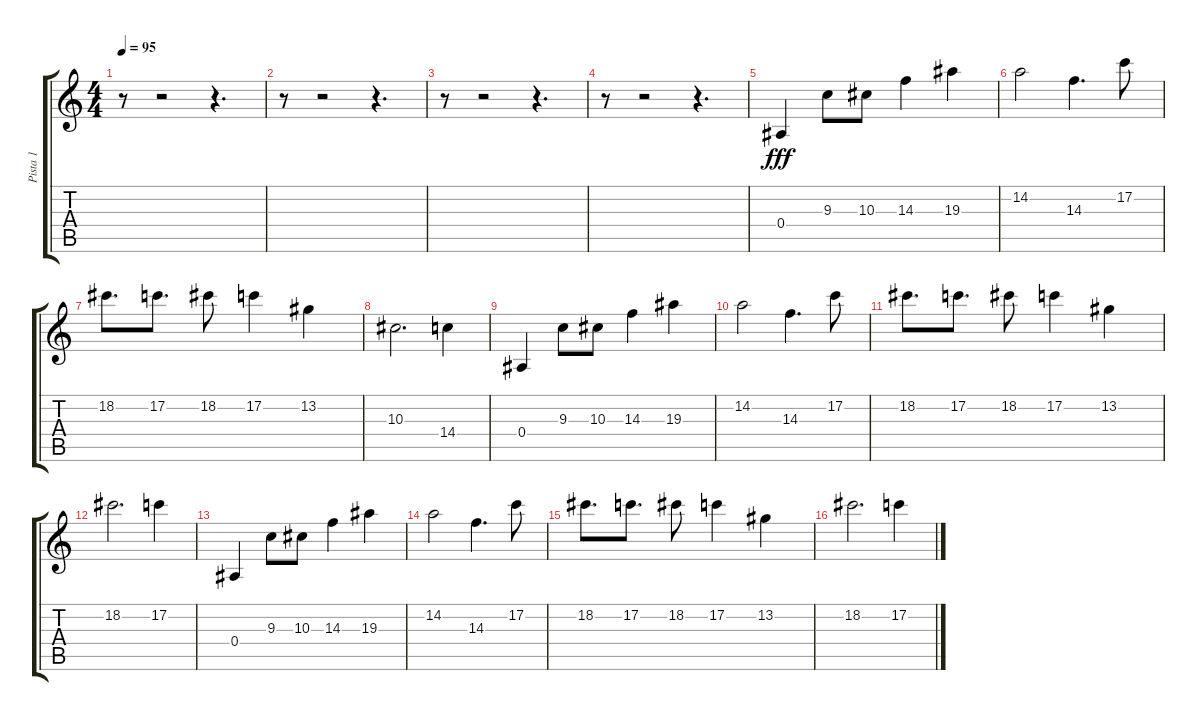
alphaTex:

\track ("Pista 1" "Pista 1") {instrument overdrivenguitar}
\staff {score tabs}
\tuning (C4 G3 Eb3 Bb2 F2 C2) {hide}
\ts (4 4)
\tempo 95
\clef g2
\ks c
r.8{dy f} r.2 r.4{d} |
r.8 r.2 r.4{d} |
r.8 r.2 r.4{d} |
r.8 r.2 r.4{d} |
0.4.4{dy fff} 9.3.8 10.3.8 14.3.4 19.3.4 |
14.2.2 14.3.4{d} 17.2.8 |
18.2.8{d} 17.2.8{d} 18.2.8 17.2.4 13.2.4 |
10.3.2{d} 14.4.4 |
0.4.4 9.3.8 10.3.8 14.3.4 19.3.4 |
14.2.2 14.3.4{d} 17.2.8 |
18.2.8{d} 17.2.8{d} 18.2.8 17.2.4 13.2.4 |
18.2.2{d} 17.2.4 |
0.4.4 9.3.8 10.3.8 14.3.4 19.3.4 |
14.2.2 14.3.4{d} 17.2.8 |
18.2.8{d} 17.2.8{d} 18.2.8 17.2.4 13.2.4 |
18.2.2{d} 17.2.4
